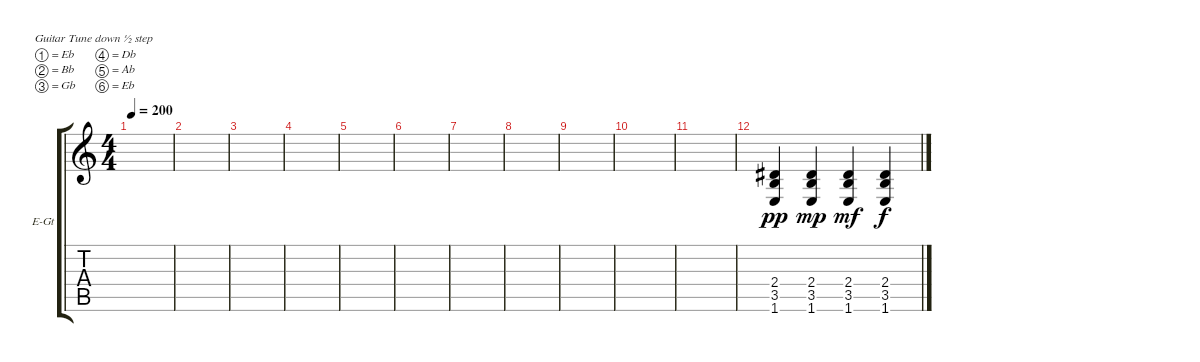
\defaultSystemsLayout 4
\bracketExtendMode groupsimilarinstruments
\firstSystemTrackNameOrientation horizontal
\otherSystemsTrackNameOrientation horizontal
\track ("Guitar 3" "E-Gt") {instrument electricguitarclean}
\staff {score tabs}
\tuning (Eb4 Bb3 Gb3 Db3 Ab2 Eb2)
\ts (4 4)
\tempo 200
\clef g2
\ks c
|
|
|
|
|
|
|
|
|
|
|
(1.6 3.5 2.4).4{dy pp} (2.4 3.5 1.6).4{dy mp} (1.6 3.5 2.4).4{dy mf} (2.4 3.5 1.6).4{dy f}
